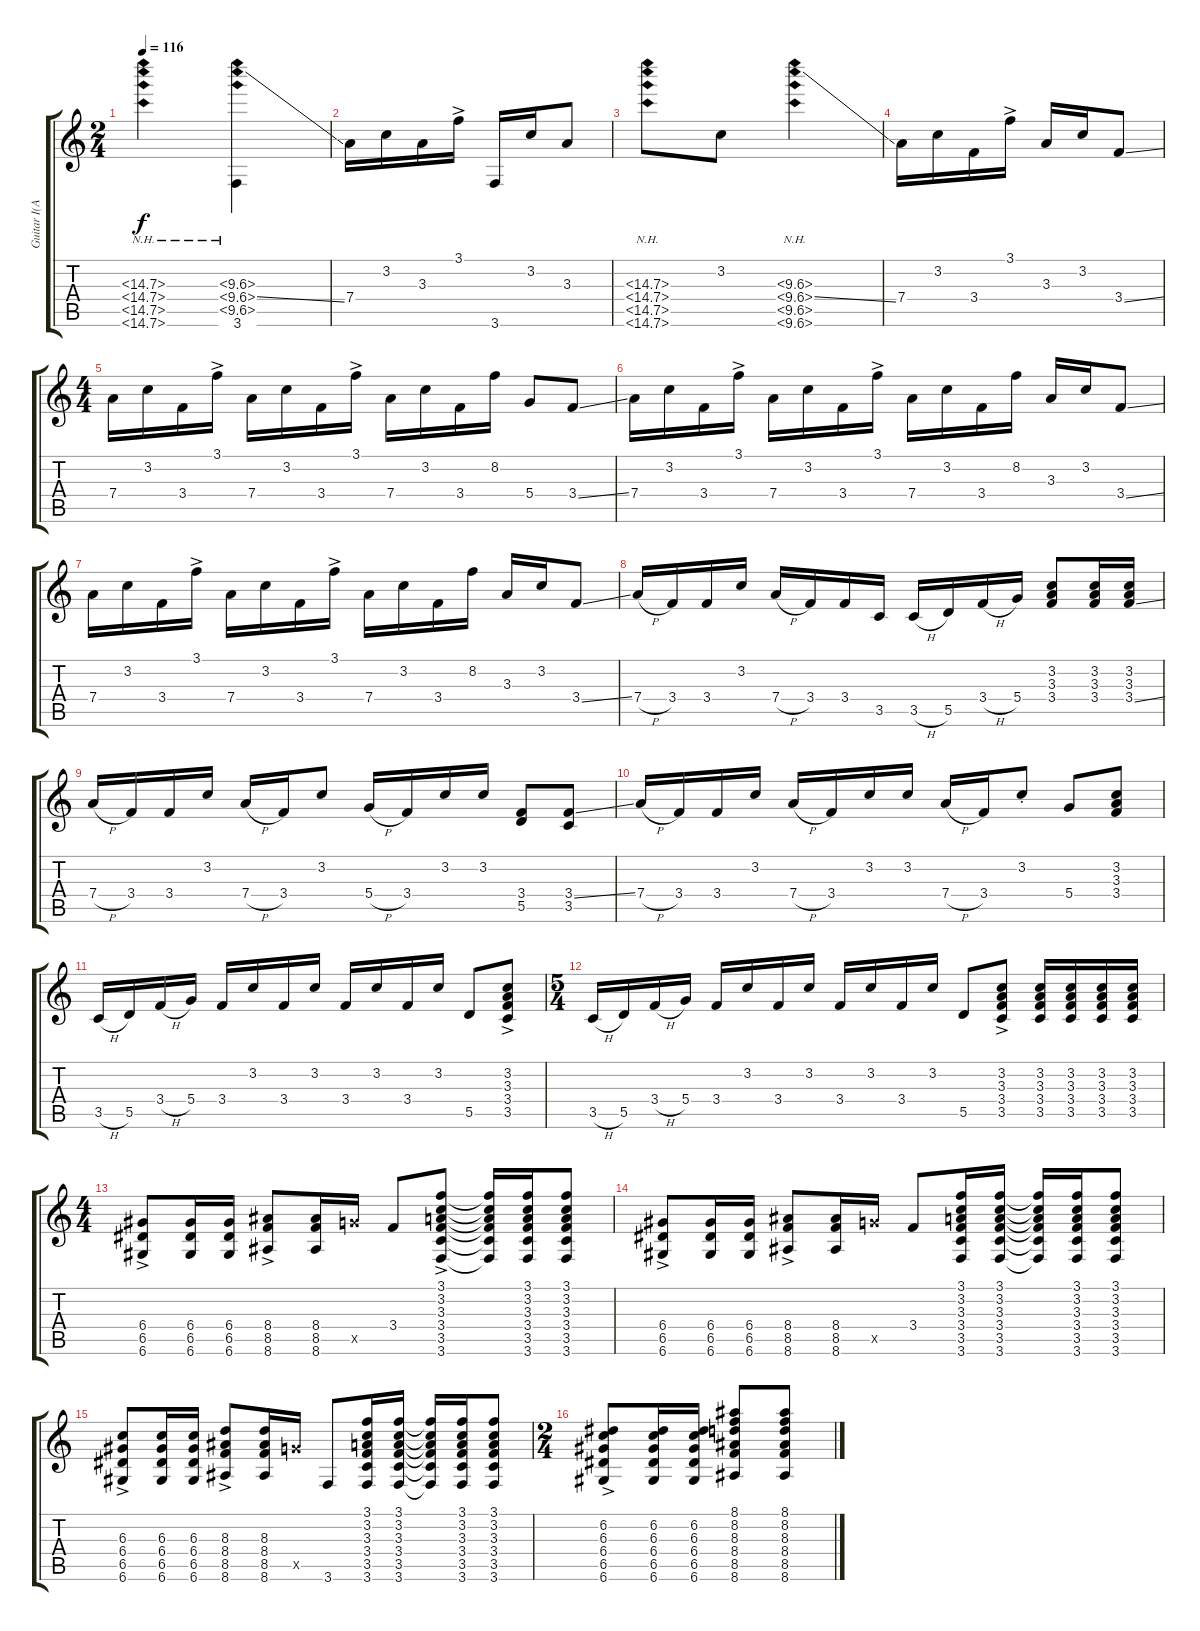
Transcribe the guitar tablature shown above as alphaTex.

\track ("Guitar I(Acoustic+Capo@3 Fret)" "Guitar I(A") {instrument acousticguitarnylon}
\staff {score tabs}
\tuning (D4 A3 Gb3 D3 A2 D2) {hide}
\ts (2 4)
\tempo 116
\clef g2
\ks c
(15.3{nh} 15.4{nh} 15.5{nh} 15.6{nh}).4{dy f instrument acousticguitarnylon} (10.3{nh} 10.4{nh ss} 10.5{nh} 3.6).4 |
7.4.16 3.2.16 3.3.16 3.1{ac}.16 3.6.16 3.2.16 3.3.8 |
(15.3{nh} 15.4{nh} 15.5{nh} 15.6{nh}).8 3.2.8 (10.3{nh} 10.4{nh ss} 10.5{nh} 10.6{nh}).4 |
7.4.16 3.2.16 3.4.16 3.1{ac}.16 3.3.16 3.2.16 3.4{ss}.8 |
\ts (4 4)
7.4.16 3.2.16 3.4.16 3.1{ac}.16 7.4.16 3.2.16 3.4.16 3.1{ac}.16 7.4.16 3.2.16 3.4.16 8.2.16 5.4.8 3.4{ss}.8 |
7.4.16 3.2.16 3.4.16 3.1{ac}.16 7.4.16 3.2.16 3.4.16 3.1{ac}.16 7.4.16 3.2.16 3.4.16 8.2.16 3.3.16 3.2.16 3.4{ss}.8 |
7.4.16 3.2.16 3.4.16 3.1{ac}.16 7.4.16 3.2.16 3.4.16 3.1{ac}.16 7.4.16 3.2.16 3.4.16 8.2.16 3.3.16 3.2.16 3.4{ss}.8 |
7.4{h}.16 3.4.16 3.4.16 3.2.16 7.4{h}.16 3.4.16 3.4.16 3.5.16 3.5{h}.16 5.5.16 3.4{h}.16 5.4.16 (3.2 3.3 3.4).8 (3.2 3.3 3.4).16 (3.2 3.3 3.4{ss}).16 |
7.4{h}.16 3.4.16 3.4.16 3.2.16 7.4{h}.16 3.4.16 3.2.8 5.4{h}.16 3.4.16 3.2.16 3.2.16 (3.4 5.5).8 (3.4{ss} 3.5).8 |
7.4{h}.16 3.4.16 3.4.16 3.2.16 7.4{h}.16 3.4.16 3.2.16 3.2.16 7.4{h}.16 3.4.16 3.2{st}.8 5.4.8 (3.2 3.3 3.4).8 |
3.5{h}.16 5.5.16 3.4{h}.16 5.4.16 3.4.16 3.2.16 3.4.16 3.2.16 3.4.16 3.2.16 3.4.16 3.2.16 5.5.8 (3.2{ac} 3.3{ac} 3.4{ac} 3.5{ac}).8 |
\ts (5 4)
3.5{h}.16 5.5.16 3.4{h}.16 5.4.16 3.4.16 3.2.16 3.4.16 3.2.16 3.4.16 3.2.16 3.4.16 3.2.16 5.5.8 (3.2{ac} 3.3{ac} 3.4{ac} 3.5{ac}).8 (3.2 3.3 3.4 3.5).16 (3.2 3.3 3.4 3.5).16 (3.2 3.3 3.4 3.5).16 (3.2 3.3 3.4 3.5).16 |
\ts (4 4)
(6.4{ac} 6.5{ac} 6.6{ac}).8 (6.4 6.5 6.6).16 (6.4 6.5 6.6).16 (8.4{ac} 8.5{ac} 8.6{ac}).8 (8.4 8.5 8.6).16 10.5{x}.16 3.4.8 (3.1{ac} 3.2{ac} 3.3{ac} 3.4{ac} 3.5{ac} 3.6{ac}).8 (3.1{t} 3.2{t} 3.3{t} 3.4{t} 3.5{t} 3.6{t}).16 (3.1 3.2 3.3 3.4 3.5 3.6).16 (3.1 3.2 3.3 3.4 3.5 3.6).8 |
(6.4{ac} 6.5{ac} 6.6{ac}).8 (6.4 6.5 6.6).16 (6.4 6.5 6.6).16 (8.4{ac} 8.5{ac} 8.6{ac}).8 (8.4 8.5 8.6).16 10.5{x}.16 3.4.8 (3.1 3.2 3.3 3.4 3.5 3.6).16 (3.1 3.2 3.3 3.4 3.5 3.6).16 (3.1{t} 3.2{t} 3.3{t} 3.4{t} 3.5{t} 3.6{t}).16 (3.1 3.2 3.3 3.4 3.5 3.6).16 (3.1 3.2 3.3 3.4 3.5 3.6).8 |
(6.3{ac} 6.4{ac} 6.5{ac} 6.6{ac}).8 (6.3 6.4 6.5 6.6).16 (6.3 6.4 6.5 6.6).16 (8.3{ac} 8.4{ac} 8.5{ac} 8.6{ac}).8 (8.3 8.4 8.5 8.6).16 10.5{x}.16 3.6.8 (3.1 3.2 3.3 3.4 3.5 3.6).16 (3.1 3.2 3.3 3.4 3.5 3.6).16 (3.1{t} 3.2{t} 3.3{t} 3.4{t} 3.5{t} 3.6{t}).16 (3.1 3.2 3.3 3.4 3.5 3.6).16 (3.1 3.2 3.3 3.4 3.5 3.6).8 |
\ts (2 4)
(6.2{ac} 6.3{ac} 6.4{ac} 6.5{ac} 6.6{ac}).8 (6.2 6.3 6.4 6.5 6.6).16 (6.2 6.3 6.4 6.5 6.6).16 (8.1 8.2 8.3 8.4 8.5 8.6).8 (8.1 8.2 8.3 8.4 8.5 8.6).8
